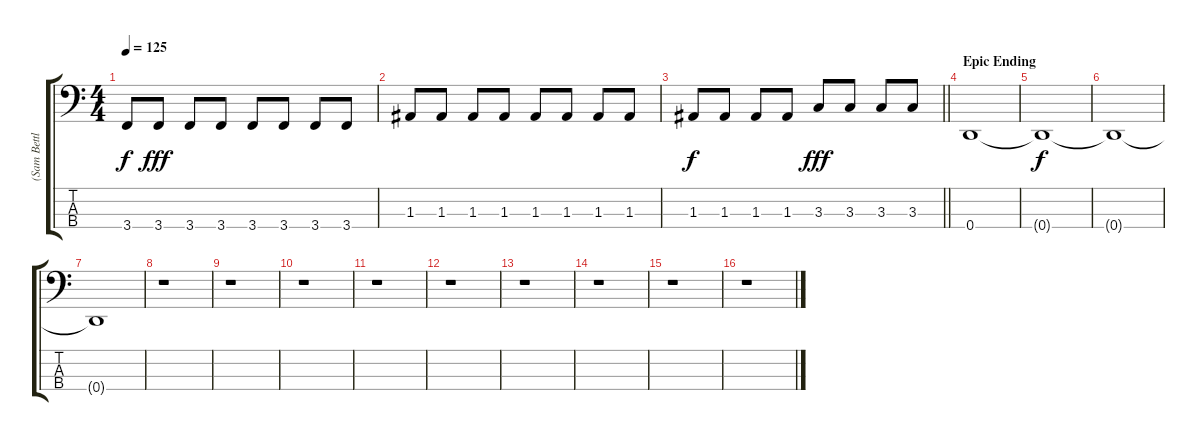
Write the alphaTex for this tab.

\track ("(Sam Bettley) Bass" "(Sam Bettl") {instrument electricbassfinger}
\staff {score tabs}
\tuning (G2 D2 A1 D1) {hide}
\ts (4 4)
\tempo 125
\clef f4
\ks c
3.4.8{dy f} 3.4.8{dy fff} 3.4.8 3.4.8 3.4.8 3.4.8 3.4.8 3.4.8 |
1.3.8 1.3.8 1.3.8 1.3.8 1.3.8 1.3.8 1.3.8 1.3.8 |
\barLineRight lightlight
1.3.8{dy f} 1.3.8 1.3.8 1.3.8 3.3.8{dy fff} 3.3.8 3.3.8 3.3.8 |
\section ("" "Epic Ending")
0.4.1 |
0.4{t}.1{dy f volume 0} |
0.4{t}.1 |
0.4{t}.1 |
r.1 |
r.1 |
r.1 |
r.1 |
r.1 |
r.1 |
r.1 |
r.1 |
r.1
